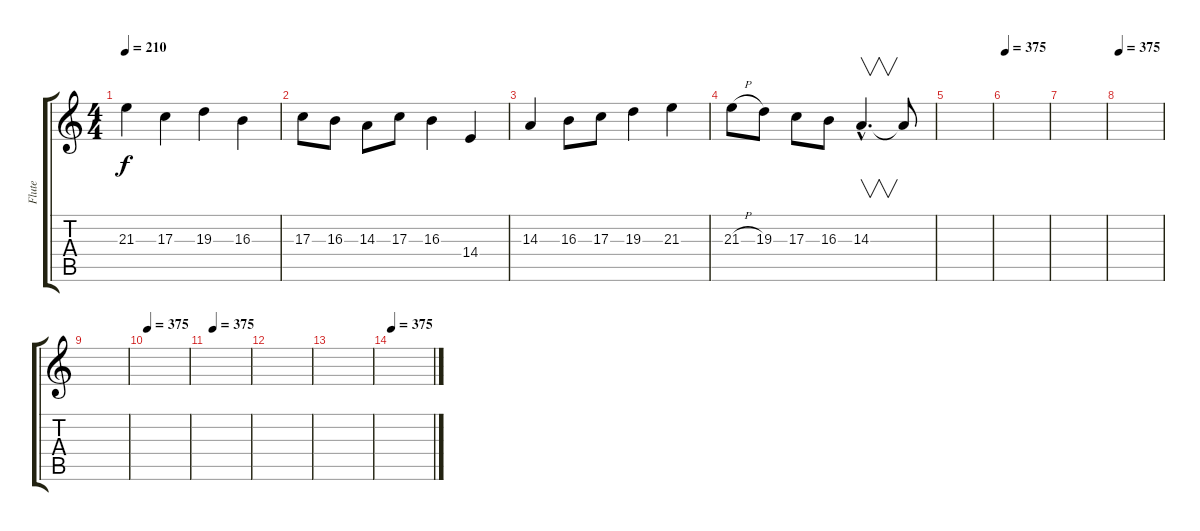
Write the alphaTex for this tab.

\track ("Flute" "Flute") {instrument ocarina}
\staff {score tabs}
\tuning (E4 B3 G3 D3 A2 E2) {hide}
\ts (4 4)
\tempo 210
\clef g2
\ks c
21.3.4{dy f} 17.3.4 19.3.4 16.3.4 |
17.3.8 16.3.8 14.3.8 17.3.8 16.3.4 14.4.4 |
14.3.4 16.3.8 17.3.8 19.3.4 21.3.4 |
21.3{h}.8 19.3.8 17.3.8 16.3.8 14.3{hac}.4{v d} 14.3{t}.8 |
|
\tempo 375
|
|
\tempo 375
|
|
\tempo 375
|
\tempo (375 0.125)
|
|
|
\tempo 375
